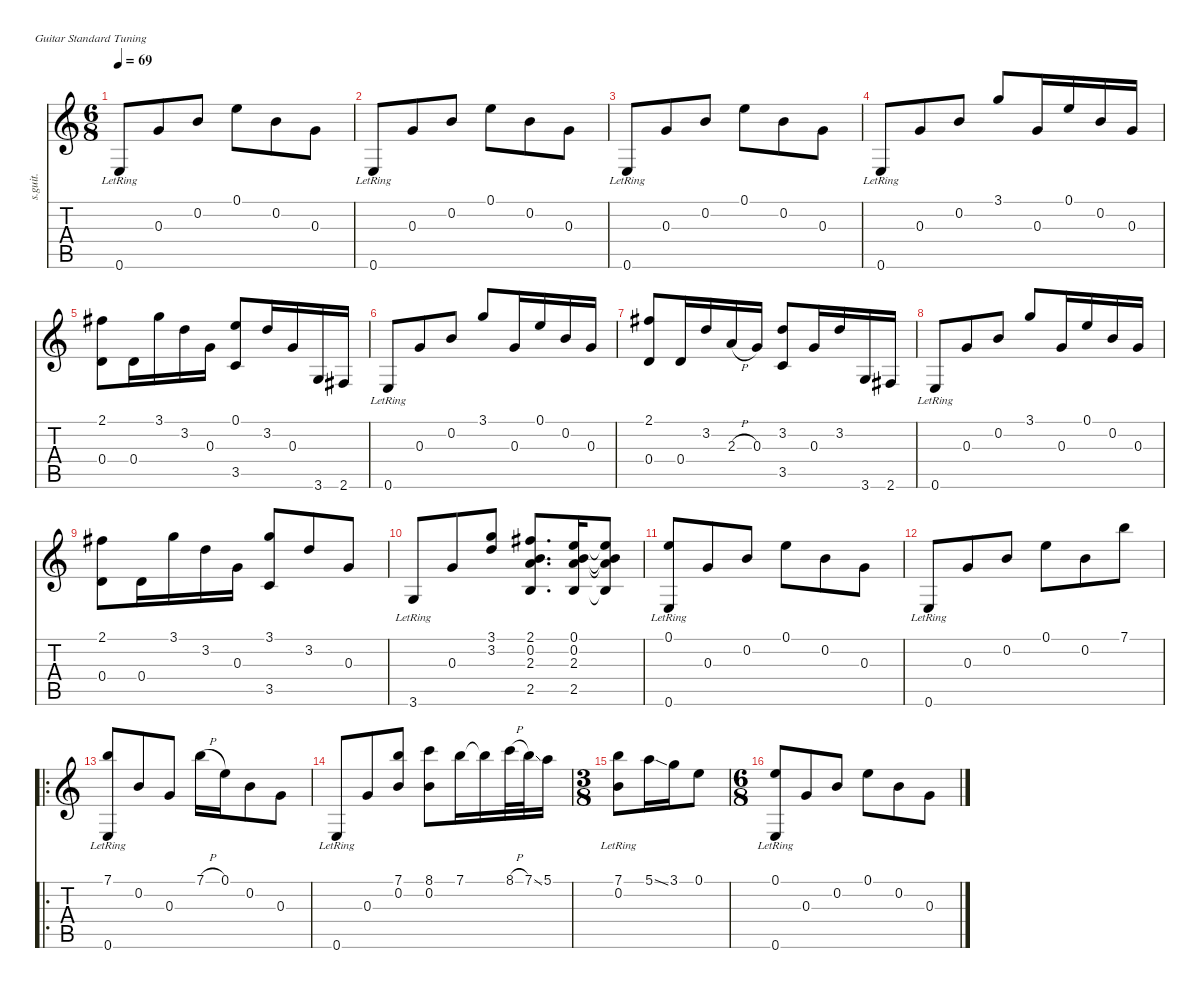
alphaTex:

\defaultSystemsLayout 4
\hideDynamics
\bracketExtendMode nobrackets
\track ("Guitar I (clean)" "s.guit.") {instrument acousticguitarsteel}
\staff {score tabs}
\tuning (E4 B3 G3 D3 A2 E2)
\ts (6 8)
\tempo 69
\clef g2
\ks c
0.6{lr}.8{dy f beam Up} 0.3.8{beam Up} 0.2.8{beam Up} 0.1.8{beam Down} 0.2.8{beam Down} 0.3.8{beam Down} |
0.6{lr}.8{beam Up} 0.3.8{beam Up} 0.2.8{beam Up} 0.1.8{beam Down} 0.2.8{beam Down} 0.3.8{beam Down} |
0.6{lr}.8{beam Up} 0.3.8{beam Up} 0.2.8{beam Up} 0.1.8{beam Down} 0.2.8{beam Down} 0.3.8{beam Down} |
0.6{lr}.8{beam Up} 0.3.8{beam Up} 0.2.8{beam Up} 3.1.8{beam Up} 0.3.16{beam Up} 0.1.16{beam Up} 0.2.16{beam Up} 0.3.16{beam Up} |
(2.1{acc #} 0.4).8{beam Down} 0.4.16{beam Down} 3.1.16{beam Down} 3.2.16{beam Down} 0.3.16{beam Down} (0.1 3.5).8{beam Up} 3.2.16{beam Up} 0.3.16{beam Up} 3.6.16{beam Up} 2.6{acc #}.16{beam Up} |
0.6{lr}.8{beam Up} 0.3.8{beam Up} 0.2.8{beam Up} 3.1.8{beam Up} 0.3.16{beam Up} 0.1.16{beam Up} 0.2.16{beam Up} 0.3.16{beam Up} |
(2.1{acc #} 0.4).8{beam Up} 0.4.16{beam Up} 3.2.16{beam Up} 2.3{h}.16{beam Up} 0.3.16{beam Up} (3.2 3.5).8{beam Up} 0.3.16{beam Up} 3.2.16{beam Up} 3.6.16{beam Up} 2.6{acc #}.16{beam Up} |
0.6{lr}.8{beam Up} 0.3.8{beam Up} 0.2.8{beam Up} 3.1.8{beam Up} 0.3.16{beam Up} 0.1.16{beam Up} 0.2.16{beam Up} 0.3.16{beam Up} |
(2.1{acc #} 0.4).8{beam Down} 0.4.16{beam Down} 3.1.16{beam Down} 3.2.16{beam Down} 0.3.16{beam Down} (3.1 3.5).8{beam Up} 3.2.8{beam Up} 0.3.8{beam Up} |
3.6{lr}.8{beam Up} 0.3.8{beam Up} (3.1 3.2).8{beam Up} (2.1{acc #} 0.2 2.3 2.5).8{d beam Up} (0.1 0.2 2.3 2.5).16{beam Up} (0.1{t} 0.2{t} 2.3{t} 2.5{t}).8{beam Up} |
(0.1 0.6{lr}).8{beam Up} 0.3.8{beam Up} 0.2.8{beam Up} 0.1.8{beam Down} 0.2.8{beam Down} 0.3.8{beam Down} |
0.6{lr}.8{beam Up} 0.3.8{beam Up} 0.2.8{beam Up} 0.1.8{beam Down} 0.2.8{beam Down} 7.1.8{beam Down} |
\ro
(7.1 0.6{lr}).8{beam Up} 0.2.8{beam Up} 0.3.8{beam Up} 7.1{h}.16{beam Down} 0.1.16{beam Down} 0.2.8{beam Down} 0.3.8{beam Down} |
0.6{lr}.8{beam Up} 0.3.8{beam Up} (7.1 0.2).8{beam Up} (8.1 0.2).8{beam Down} 7.1.16{beam Down} 7.1{t}.16{beam Down} 8.1{h}.32{beam Down} 7.1{ss}.32{beam Down} 5.1.16{beam Down} |
\ts (3 8)
(7.1 0.2{lr}).8{beam Down} 5.1{ss}.16{beam Down} 3.1.16{beam Down} 0.1.8{beam Down} |
\ts (6 8)
(0.1 0.6{lr}).8{beam Up} 0.3.8{beam Up} 0.2.8{beam Up} 0.1.8{beam Down} 0.2.8{beam Down} 0.3.8{beam Down}
